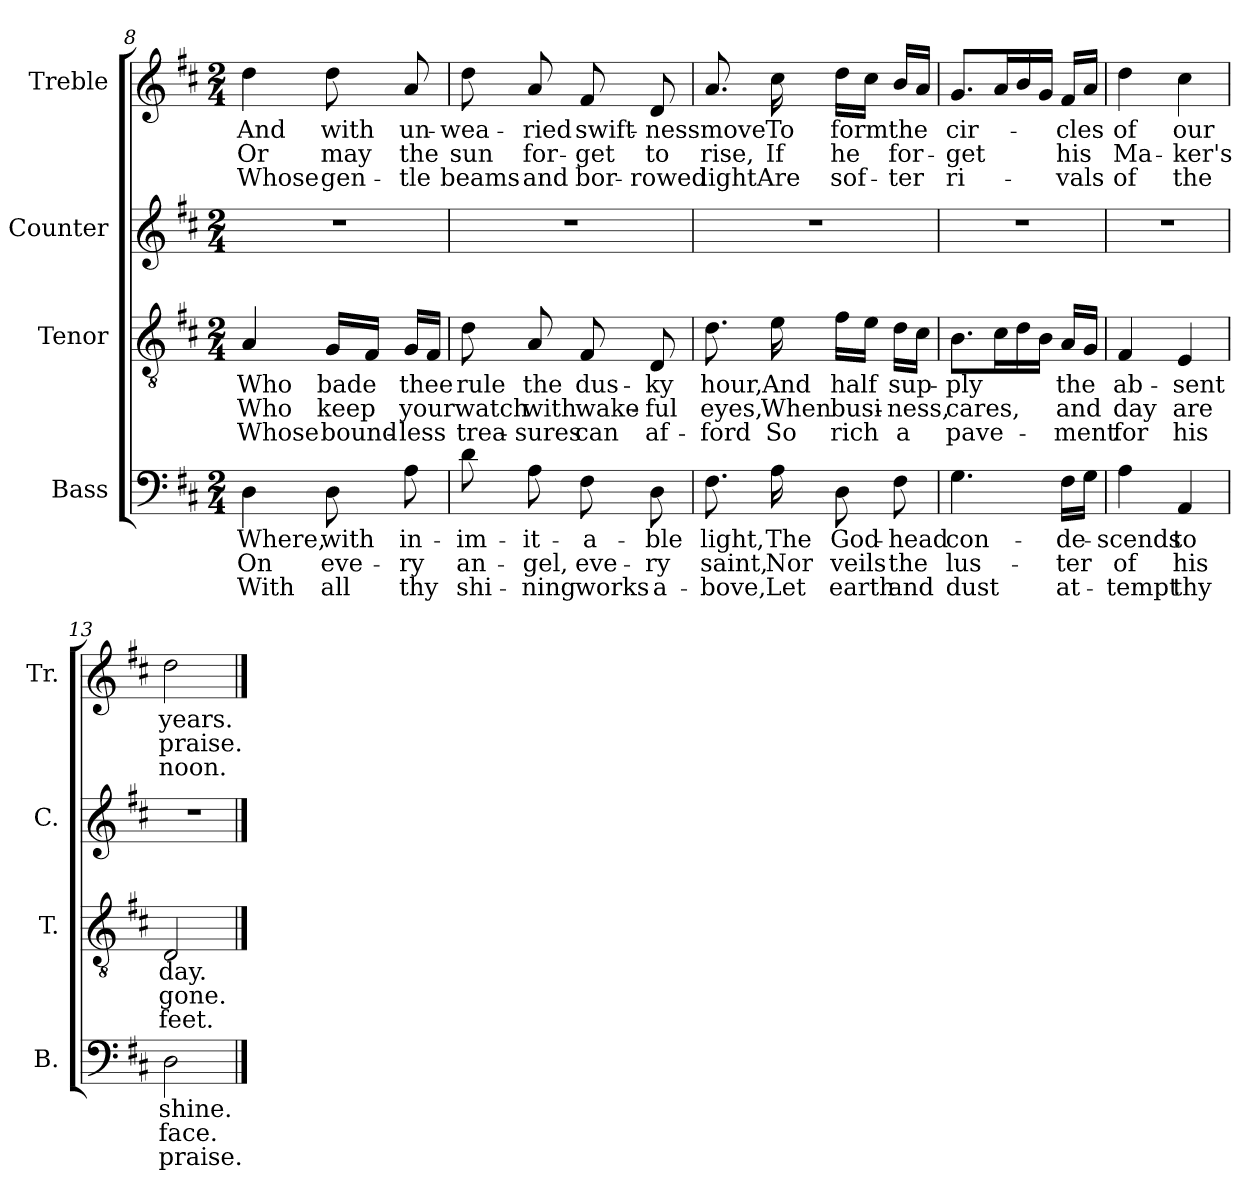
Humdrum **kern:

**kern	**text	**text	**text	**kern	**text	**text	**text	**kern	**kern	**text	**text	**text
*part4	*part4	*part4	*part4	*part3	*part3	*part3	*part3	*part2	*part1	*part1	*part1	*part1
*staff4	*staff4	*staff4	*staff4	*staff3	*staff3	*staff3	*staff3	*staff2	*staff1	*staff1	*staff1	*staff1
*I"Bass	*	*	*	*I"Tenor	*	*	*	*I"Counter	*I"Treble	*	*	*
*I'B.	*	*	*	*I'T.	*	*	*	*I'C.	*I'Tr.	*	*	*
!!LO:LB:g=z
*clefF4	*	*	*	*clefGv2	*	*	*	*clefG2	*clefG2	*	*	*
*k[f#c#]	*	*	*	*k[f#c#]	*	*	*	*k[f#c#]	*k[f#c#]	*	*	*
*M2/4	*	*	*	*M2/4	*	*	*	*M2/4	*M2/4	*	*	*
=8	=8	=8	=8	=8	=8	=8	=8	=8	=8	=8	=8	=8
4D\	Where,	On	With	4A/	Who	Who	Whose	2r	4dd\	And	Or	Whose
8D\	with	eve-	all	16G/LL	bade	keep	bound-	.	8dd\	with	may	gen-
.	.	.	.	16F#/JJ	.	.	.	.	.	.	.	.
8A\	in-	-ry	thy	16G/LL	thee	your	-less	.	8a/	un-	the	-tle
.	.	.	.	16F#/JJ	.	.	.	.	.	.	.	.
=9	=9	=9	=9	=9	=9	=9	=9	=9	=9	=9	=9	=9
8d\	-im-	an-	shi-	8d\	rule	watch	trea-	2r	8dd\	-wea-	sun	beams
8A\	-it-	-gel,	-ning	8A/	the	with	-sures	.	8a/	-ried	for-	and
8F#\	-a-	eve-	works	8F#/	dus-	wake-	can	.	8f#/	swift-	-get	bor-
8D\	-ble	-ry	a-	8D/	-ky	-ful	af-	.	8d/	-ness	to	-rowed
=10	=10	=10	=10	=10	=10	=10	=10	=10	=10	=10	=10	=10
8.F#\	light,	saint,	-bove,	8.d\	hour,	eyes,	-ford	2r	8.a/	move	rise,	light
16A\	The	Nor	Let	16e\	And	When	So	.	16cc#\	To	If	Are
8D\	God-	veils	earth	16f#\LL	half	busi-	rich	.	16dd\LL	form	he	sof-
.	.	.	.	16e\JJ	.	.	.	.	16cc#\JJ	.	.	.
8F#\	-head	the	and	16d\LL	sup-	-ness,	a	.	16b/LL	the	for-	-ter
.	.	.	.	16c#\JJ	.	.	.	.	16a/JJ	.	.	.
=11	=11	=11	=11	=11	=11	=11	=11	=11	=11	=11	=11	=11
4.G\	con-	lus-	dust	8.B\L	-ply	cares,	pave-	2r	8.g/L	cir-	-get	ri-
.	.	.	.	16c#\L	.	.	.	.	16a/L	.	.	.
.	.	.	.	16d\	.	.	.	.	16b/	.	.	.
.	.	.	.	16B\JJ	.	.	.	.	16g/JJ	.	.	.
16F#\LL	-de-	-ter	at-	16A/LL	the	and	-ment	.	16f#/LL	-cles	his	-vals
16G\JJ	.	.	.	16G/JJ	.	.	.	.	16a/JJ	.	.	.
=12	=12	=12	=12	=12	=12	=12	=12	=12	=12	=12	=12	=12
4A\	-scends	of	-tempt	4F#/	ab-	day	for	2r	4dd\	of	Ma-	of
4AA/	to	his	thy	4E/	-sent	are	his	.	4cc#\	our	-ker's	the
=13	=13	=13	=13	=13	=13	=13	=13	=13	=13	=13	=13	=13
2D\	shine.	face.	praise.	2D/	day.	gone.	feet.	2r	2dd\	years.	praise.	noon.
==	==	==	==	==	==	==	==	==	==	==	==	==
*-	*-	*-	*-	*-	*-	*-	*-	*-	*-	*-	*-	*-
